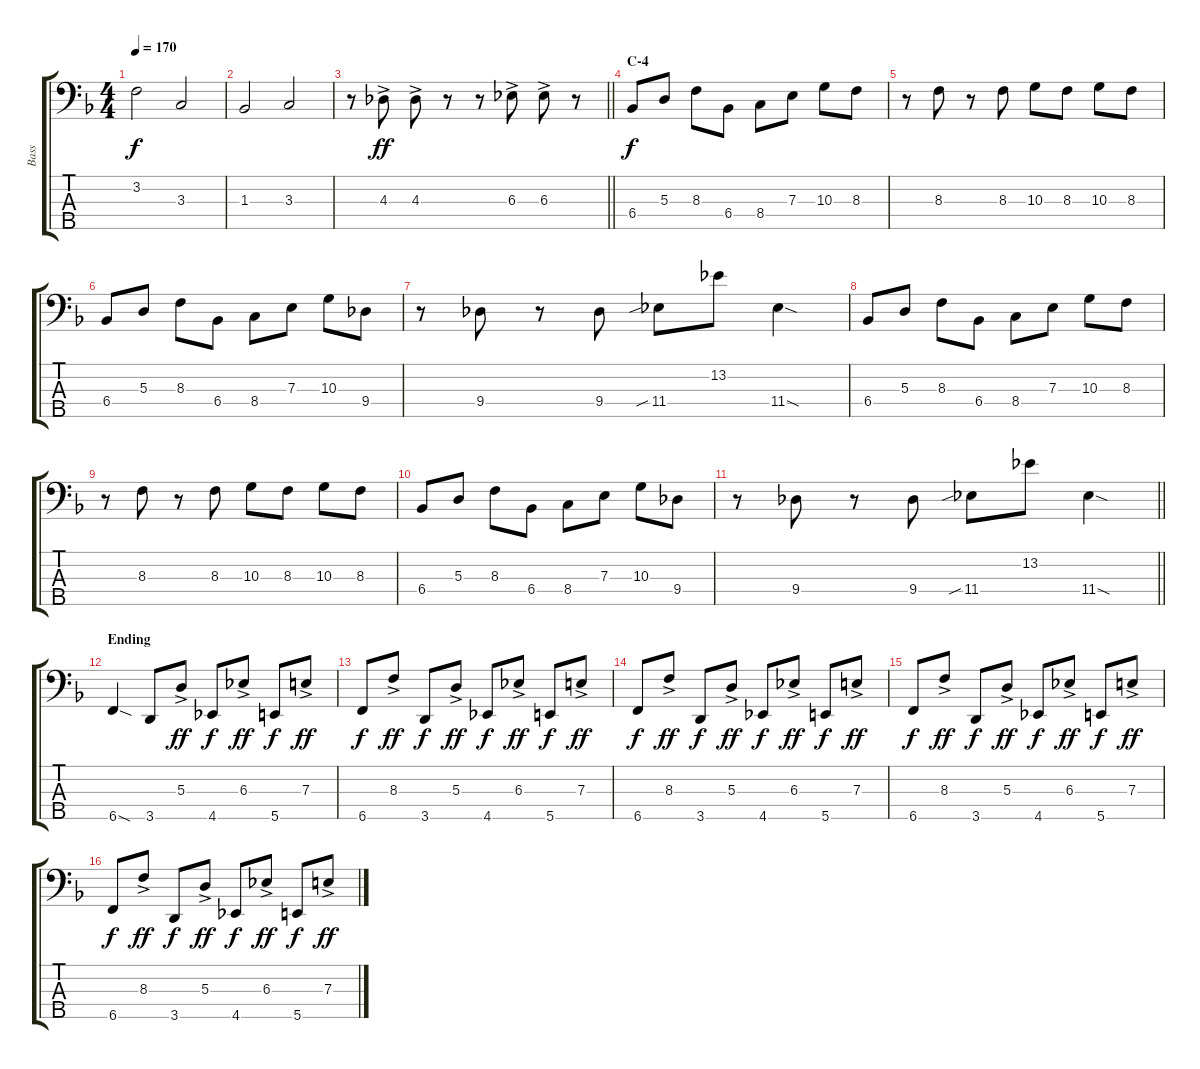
\track ("Bass" "Bass") {instrument electricbassfinger}
\staff {score tabs}
\tuning (G2 D2 A1 E1 B0) {hide}
\ts (4 4)
\tempo 170
\clef f4
\ks f
3.2{t}.2{dy f} 3.3.2 |
1.3.2 3.3.2 |
\barLineRight lightlight
r.8 4.3{ac}.8{dy ff} 4.3{ac}.8 r.8 r.8 6.3{ac}.8 6.3{ac}.8 r.8 |
\section ("" "C-4")
6.4.8{dy f} 5.3.8 8.3.8 6.4.8 8.4.8 7.3.8 10.3.8 8.3.8 |
r.8 8.3.8 r.8 8.3.8 10.3.8 8.3.8 10.3.8 8.3.8 |
6.4.8 5.3.8 8.3.8 6.4.8 8.4.8 7.3.8 10.3.8 9.4.8 |
r.8 9.4.8 r.8 9.4.8 11.4{sib}.8 13.2.8 11.4{sod}.4 |
6.4.8 5.3.8 8.3.8 6.4.8 8.4.8 7.3.8 10.3.8 8.3.8 |
r.8 8.3.8 r.8 8.3.8 10.3.8 8.3.8 10.3.8 8.3.8 |
6.4.8 5.3.8 8.3.8 6.4.8 8.4.8 7.3.8 10.3.8 9.4.8 |
\barLineRight lightlight
r.8 9.4.8 r.8 9.4.8 11.4{sib}.8 13.2.8 11.4{sod}.4 |
\section ("" "Ending")
6.5{sod}.4 3.5.8 5.3{ac}.8{dy ff} 4.5.8{dy f} 6.3{ac}.8{dy ff} 5.5.8{dy f} 7.3{ac}.8{dy ff} |
6.5.8{dy f} 8.3{ac}.8{dy ff} 3.5.8{dy f} 5.3{ac}.8{dy ff} 4.5.8{dy f} 6.3{ac}.8{dy ff} 5.5.8{dy f} 7.3{ac}.8{dy ff} |
6.5.8{dy f} 8.3{ac}.8{dy ff} 3.5.8{dy f} 5.3{ac}.8{dy ff} 4.5.8{dy f} 6.3{ac}.8{dy ff} 5.5.8{dy f} 7.3{ac}.8{dy ff} |
6.5.8{dy f} 8.3{ac}.8{dy ff} 3.5.8{dy f} 5.3{ac}.8{dy ff} 4.5.8{dy f} 6.3{ac}.8{dy ff} 5.5.8{dy f} 7.3{ac}.8{dy ff} |
6.5.8{dy f} 8.3{ac}.8{dy ff} 3.5.8{dy f} 5.3{ac}.8{dy ff} 4.5.8{dy f} 6.3{ac}.8{dy ff} 5.5.8{dy f} 7.3{ac}.8{dy ff}
